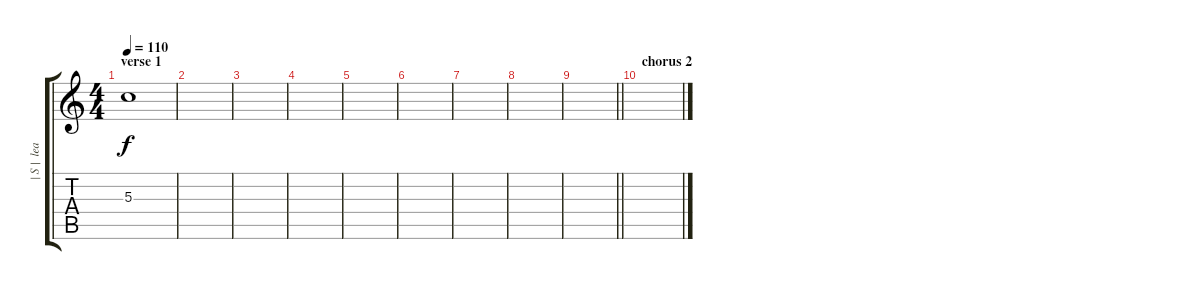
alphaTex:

\track ("| S |  lead" "| S |  lea") {instrument acousticguitarsteel}
\staff {score tabs}
\tuning (E4 B3 G3 D3 A2 E2) {hide}
\ts (4 4)
\section ("" "verse 1")
\tempo 110
\clef g2
\ks c
5.3.1{dy f} |
|
|
|
|
|
|
|
\barLineRight lightlight
|
\section ("" "chorus 2")
